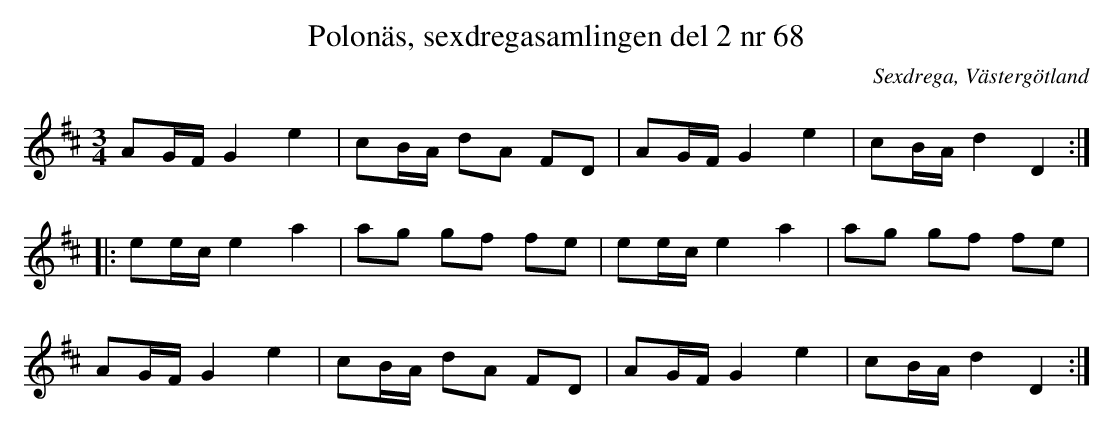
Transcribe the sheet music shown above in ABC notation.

X:1
T: Polonäs, sexdregasamlingen del 2 nr 68
O: Sexdrega, Västergötland
M:3/4
L:1/16
K:D
A2GF G4 e4 | c2BA d2A2 F2D2 | A2GF G4 e4 | c2BA d4 D4 ::
e2ec e4 a4 | a2g2 g2f2 f2e2 | e2ec e4 a4 | a2g2 g2f2 f2e2 |
A2GF G4 e4 | c2BA d2A2 F2D2 | A2GF G4 e4 | c2BA d4 D4 :|
